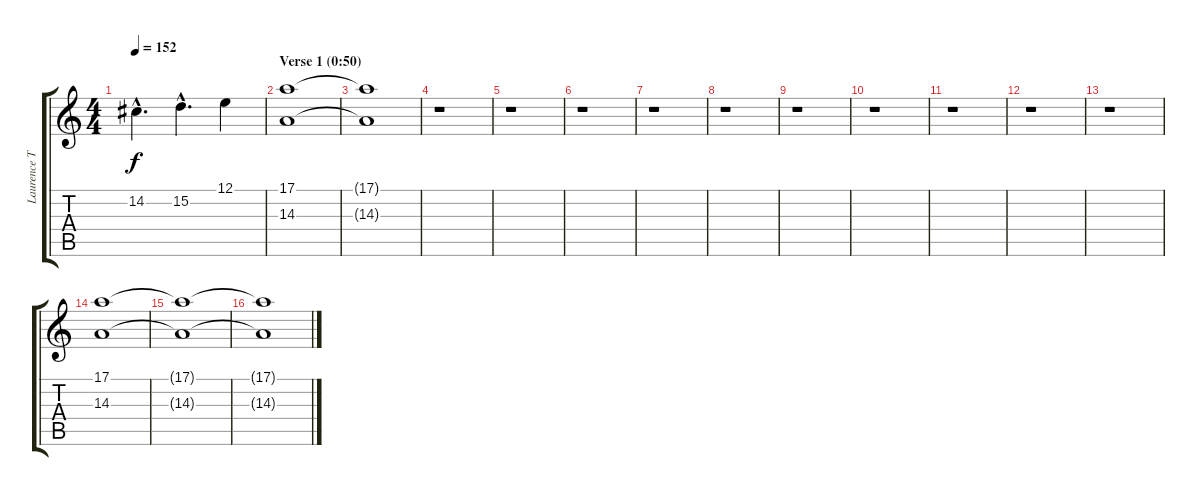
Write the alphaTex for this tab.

\track ("Laurence Tolhurst (synth)" "Laurence T") {instrument tremolostrings}
\staff {score tabs}
\tuning (E4 B3 G3 D3 A2 E2) {hide}
\ts (4 4)
\tempo 152
\clef g2
\ks c
14.2{hac}.4{d dy f} 15.2{hac}.4{d} 12.1.4 |
\section ("" "Verse 1 (0:50)")
(17.1 14.3).1 |
(17.1{t} 14.3{t}).1 |
r.1 |
r.1 |
r.1 |
r.1 |
r.1 |
r.1 |
r.1 |
r.1 |
r.1 |
r.1 |
(17.1 14.3).1 |
(17.1{t} 14.3{t}).1 |
(17.1{t} 14.3{t}).1
